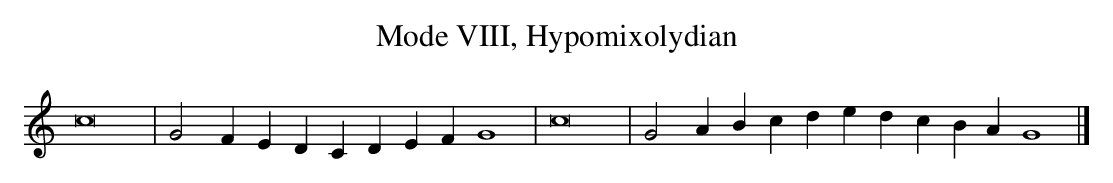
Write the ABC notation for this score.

X:1
T:Mode VIII, Hypomixolydian
M:none
L:1/4
K:GMix
c8|G2 F E D C D E F G4|c8|G2 A B c d e d c B A G4|]

One psalm tone, used only for psalm 113, "In exitu Israel",
didn't fit the system.  It had two parts with different
reciting tones.  It was not given any mode, and was named
the "tonus peregrinus" (pilgrim's tune).  It may have come
from Byzantine chant or some other Middle Eastern tradition
older than Gregorian chant.  A very similar tune is used
for the same psalm in Yemenite Jewish liturgy, and the fall
of a tone between the two reciting tones is still current
in the music of the Syrian Orthodox Church.  And there are
several variants of the Gregorian Tonus Peregrinus from
different parts of Europe.  Its sequence of pitches is D minor
authentic.  A variant of it (with a rising ending) is the
chant of the Teutonic Knights in Prokofiev's music for
Eisenstein's film "Alexander Nevsky" - this has now found an
even wider audience on soundtracks for computer games.
